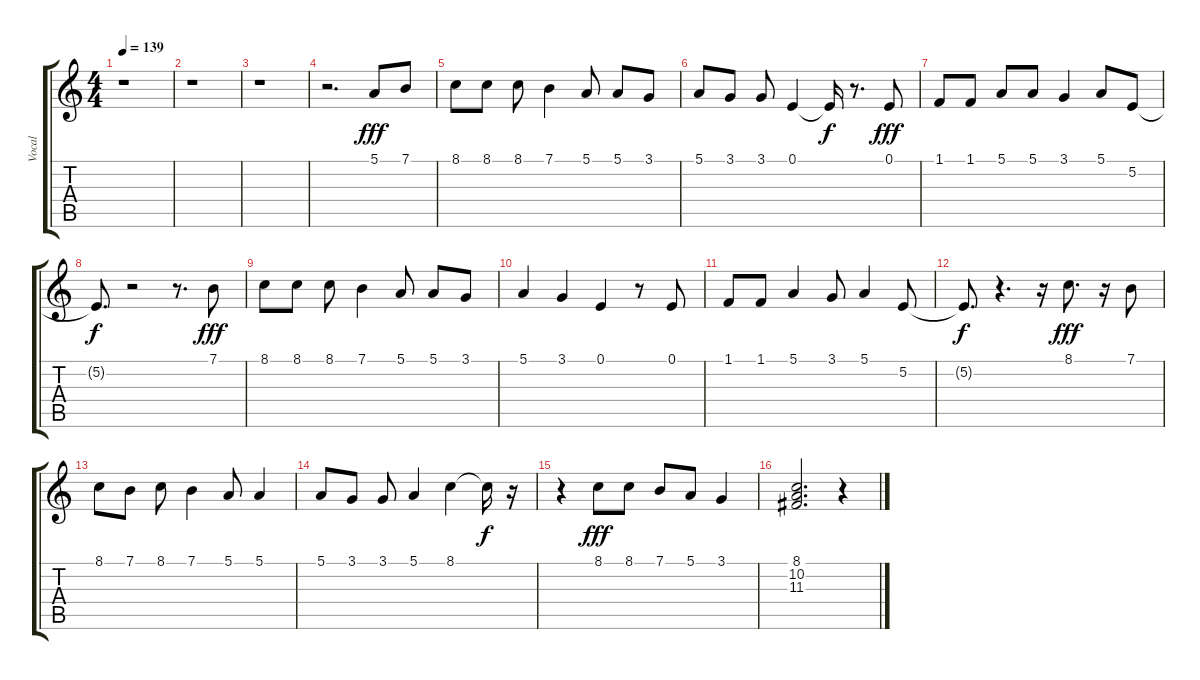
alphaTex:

\track ("Vocal" "Vocal") {instrument lead1square}
\staff {score tabs}
\tuning (E4 B3 G3 D3 A2 E2) {hide}
\ts (4 4)
\tempo 139
\clef g2
\ks c
r.1{dy mf} |
r.1 |
r.1 |
r.2{d} 5.1.8{dy fff} 7.1.8 |
8.1.8 8.1.8 8.1.8 7.1.4 5.1.8 5.1.8 3.1.8 |
5.1.8 3.1.8 3.1.8 0.1.4 0.1{t}.16{dy f} r.8{d} 0.1.8{dy fff} |
1.1.8 1.1.8 5.1.8 5.1.8 3.1.4 5.1.8 5.2.8 |
5.2{t}.8{d dy f} r.2 r.8{d} 7.1.8{dy fff} |
8.1.8 8.1.8 8.1.8 7.1.4 5.1.8 5.1.8 3.1.8 |
5.1.4 3.1.4 0.1.4 r.8 0.1.8 |
1.1.8 1.1.8 5.1.4 3.1.8 5.1.4 5.2.8 |
5.2{t}.8{d dy f} r.4{d} r.16 8.1.8{d dy fff} r.16 7.1.8 |
8.1.8 7.1.8 8.1.8 7.1.4 5.1.8 5.1.4 |
5.1.8 3.1.8 3.1.8 5.1.4 8.1.4 8.1{t}.16{dy f} r.16 |
r.4 8.1.8{dy fff} 8.1.8 7.1.8 5.1.8 3.1.4 |
(8.1 10.2 11.3).2{d} r.4
